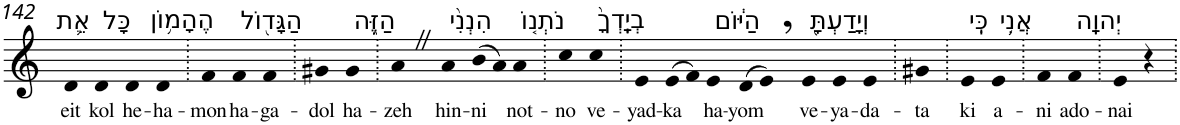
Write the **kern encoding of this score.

**kern	**text
*part1	*part1
*staff1	*staff1
*I"Piano	*
*I'Pno	*
!!LO:PB:g=z
*clefG2	*
*k[]	*
=142	=142
!LO:TX:a:t=אֵ֛ת	!
!	!LO:LY:b
4d	eit
!LO:TX:a:t=כָּל	!
!	!LO:LY:b
4d	kol
!LO:TX:a:t=הֶהָמ֥וֹן	!
!	!LO:LY:b
4d	he-
!	!LO:LY:b
4d	-ha-
=143.	=143.
!	!LO:LY:b
4f	-mon
!LO:TX:a:t=הַגָּד֖וֹל	!
!	!LO:LY:b
4f	ha-
!	!LO:LY:b
4f	-ga-
=144.	=144.
!	!LO:LY:b
4g#X	-dol
!LO:TX:a:t=הַזֶּ֑ה	!
!	!LO:LY:b
4g#	ha-
=145.	=145.
!	!LO:LY:b
4aZ	-zeh
!LO:TX:a:t=הִנְנִ֨י	!
!	!LO:LY:b
4a	hin-
!	!LO:LY:b
(>8b	-ni
8a)	.
!LO:TX:a:t=נֹתְנ֤וֹ	!
!	!LO:LY:b
4a	not-
=146.	=146.
!	!LO:LY:b
4cc	-no
!LO:TX:a:t=בְיָֽדְךָ֙	!
!	!LO:LY:b
4cc	ve-
=147.	=147.
!	!LO:LY:b
4e	-yad-
!	!LO:LY:b
(>8e	-ka
8f)	.
!LO:TX:a:t=הַיּ֔וֹם	!
!	!LO:LY:b
4e	ha-
!	!LO:LY:b
(>8d	-yom
8e,)	.
!LO:TX:a:t=וְיָדַעְתָּ֖	!
!	!LO:LY:b
4e	ve-
!	!LO:LY:b
4e	-ya-
!	!LO:LY:b
4e	-da-
=148.	=148.
!	!LO:LY:b
4g#X	-ta
=149.	=149.
!LO:TX:a:t=כִּֽי	!
!	!LO:LY:b
4e	ki
!LO:TX:a:t=אֲנִ֥י	!
!	!LO:LY:b
4e	a-
=150.	=150.
!	!LO:LY:b
4f	-ni
!LO:TX:a:t=יְהוָֽה	!
!	!LO:LY:b
4f	ado-
=151.	=151.
!	!LO:LY:b
4e	-nai
4r	.
=.	=.
*-	*-
